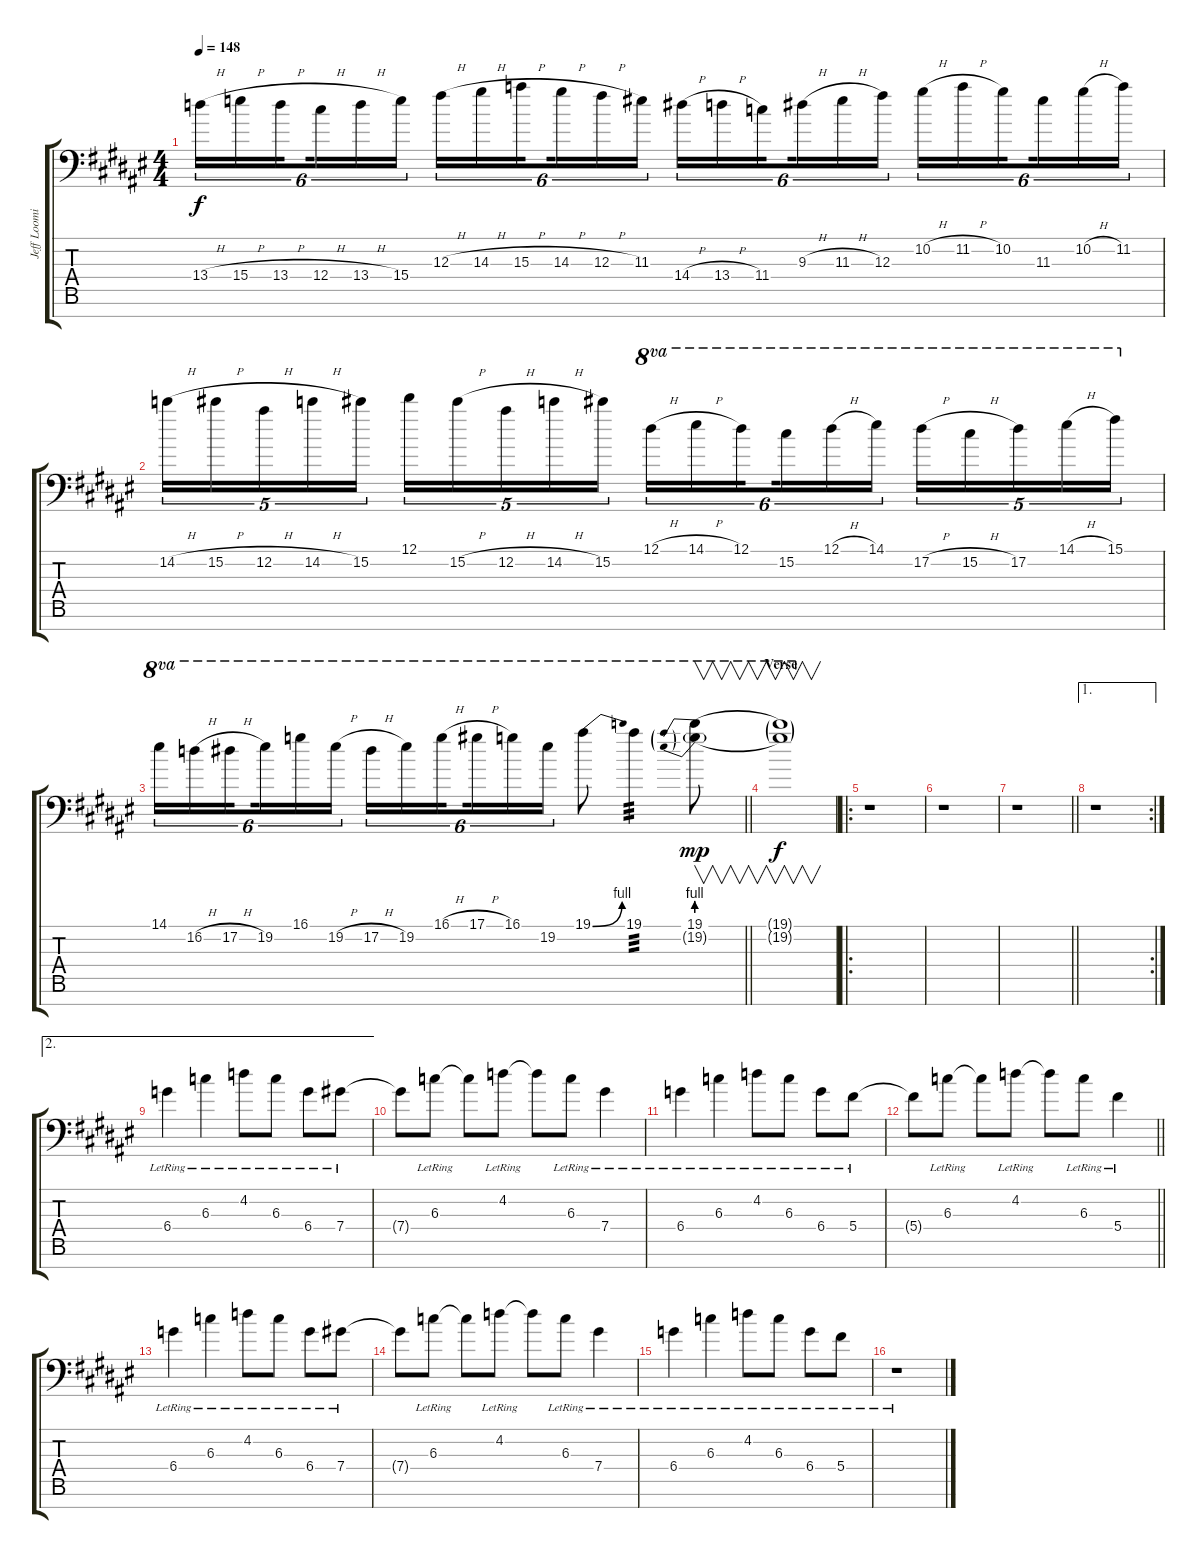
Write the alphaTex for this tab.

\track ("Jeff Loomis" "Jeff Loomi") {instrument distortionguitar}
\staff {score tabs}
\tuning (Eb4 Bb3 Gb3 Db3 Ab2 Eb2 Bb1) {hide}
\ts (4 4)
\tempo 148
\clef f4
\ks f#
13.4{h}.16{tu (6 4) dy f} 15.4{h}.16{tu (6 4)} 13.4{h}.16{tu (6 4) beam splitsecondary} 12.4{h}.16{tu (6 4)} 13.4{h}.16{tu (6 4)} 15.4.16{tu (6 4)} 12.3{h}.16{tu (6 4)} 14.3{h}.16{tu (6 4)} 15.3{h}.16{tu (6 4) beam splitsecondary} 14.3{h}.16{tu (6 4)} 12.3{h}.16{tu (6 4)} 11.3.16{tu (6 4)} 14.4{h}.16{tu (6 4)} 13.4{h}.16{tu (6 4)} 11.4.16{tu (6 4) beam splitsecondary} 9.3{h}.16{tu (6 4)} 11.3{h}.16{tu (6 4)} 12.3.16{tu (6 4)} 10.2{h}.16{tu (6 4)} 11.2{h}.16{tu (6 4)} 10.2.16{tu (6 4) beam splitsecondary} 11.3.16{tu (6 4)} 10.2{h}.16{tu (6 4)} 11.2.16{tu (6 4)} |
14.2{h}.16{tu (5 4)} 15.2{h}.16{tu (5 4)} 12.2{h}.16{tu (5 4)} 14.2{h}.16{tu (5 4)} 15.2.16{tu (5 4)} 12.1.16{tu (5 4)} 15.2{h}.16{tu (5 4)} 12.2{h}.16{tu (5 4)} 14.2{h}.16{tu (5 4)} 15.2.16{tu (5 4)} 12.1{h}.16{tu (6 4) ot 8va} 14.1{h}.16{tu (6 4) ot 8va} 12.1.16{tu (6 4) ot 8va beam splitsecondary} 15.2.16{tu (6 4) ot 8va} 12.1{h}.16{tu (6 4) ot 8va} 14.1.16{tu (6 4) ot 8va} 17.2{h}.16{tu (5 4) ot 8va} 15.2{h}.16{tu (5 4) ot 8va} 17.2.16{tu (5 4) ot 8va} 14.1{h}.16{tu (5 4) ot 8va} 15.1.16{tu (5 4) ot 8va} |
\barLineRight lightlight
14.1.16{tu (6 4) ot 8va} 16.2{h}.16{tu (6 4) ot 8va} 17.2{h}.16{tu (6 4) ot 8va beam splitsecondary} 19.2.16{tu (6 4) ot 8va} 16.1.16{tu (6 4) ot 8va} 19.2{h}.16{tu (6 4) ot 8va} 17.2{h}.16{tu (6 4) ot 8va} 19.2.16{tu (6 4) ot 8va} 16.1{h}.16{tu (6 4) ot 8va beam splitsecondary} 17.1{h}.16{tu (6 4) ot 8va} 16.1.16{tu (6 4) ot 8va} 19.2.16{tu (6 4) ot 8va} 19.1{be (bend 0 0 60 4)}.8{ot 8va} 19.1.4{ot 8va tp 3} (19.1{be (prebend 0 4 60 4)} 19.2{be (prebend 0 4 60 4) g}).8{v ot 8va dy mp} |
\section ("" "Verse")
(19.1{t} 19.2{t}).1{v ot 8va dy f} |
\ro
r.1 |
r.1 |
\barLineRight lightlight
r.1 |
\ae 1
\rc 2
r.1 |
\ae 2
6.4{lr}.4 6.3{lr}.4 4.2{lr}.8 6.3{lr}.8 6.4{lr}.8 7.4{lr}.8 |
7.4{t}.8 6.3{lr}.8 6.3{t}.8 4.2{lr}.8 4.2{t}.8 6.3{lr}.8 7.4{lr}.4 |
6.4{lr}.4 6.3{lr}.4 4.2{lr}.8 6.3{lr}.8 6.4{lr}.8 5.4{lr}.8 |
\barLineRight lightlight
5.4{t}.8 6.3{lr}.8 6.3{t}.8 4.2{lr}.8 4.2{t}.8 6.3{lr}.8 5.4{lr}.4 |
6.4{lr}.4 6.3{lr}.4 4.2{lr}.8 6.3{lr}.8 6.4{lr}.8 7.4{lr}.8 |
7.4{t}.8 6.3{lr}.8 6.3{t}.8 4.2{lr}.8 4.2{t}.8 6.3{lr}.8 7.4{lr}.4 |
6.4{lr}.4 6.3{lr}.4 4.2{lr}.8 6.3{lr}.8 6.4{lr}.8 5.4{lr}.8 |
r.1
